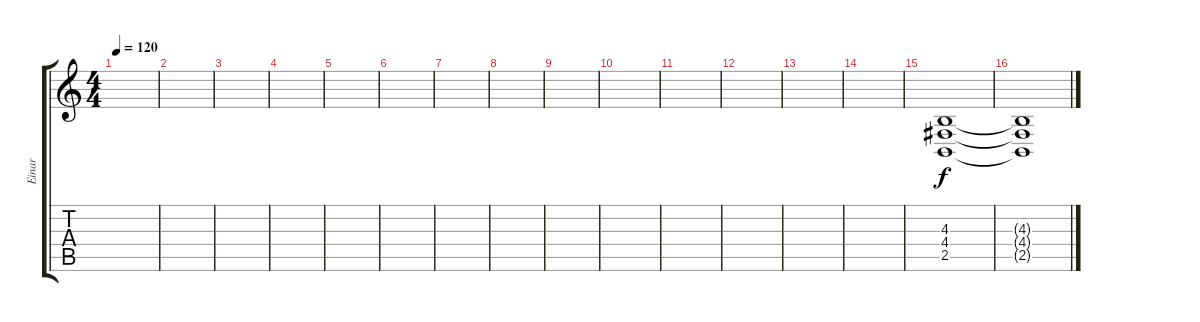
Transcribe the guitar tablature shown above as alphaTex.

\track ("Einar" "Einar") {instrument stringensemble1}
\staff {score tabs}
\tuning (E4 B3 G3 D3 A2 E2) {hide}
\ts (4 4)
\tempo 120
\clef g2
\ks c
|
|
|
|
|
|
|
|
|
|
|
|
|
|
(4.3 4.4 2.5).1{volume 0 instrument distortionguitar} |
(4.3{t} 4.4{t} 2.5{t}).1
